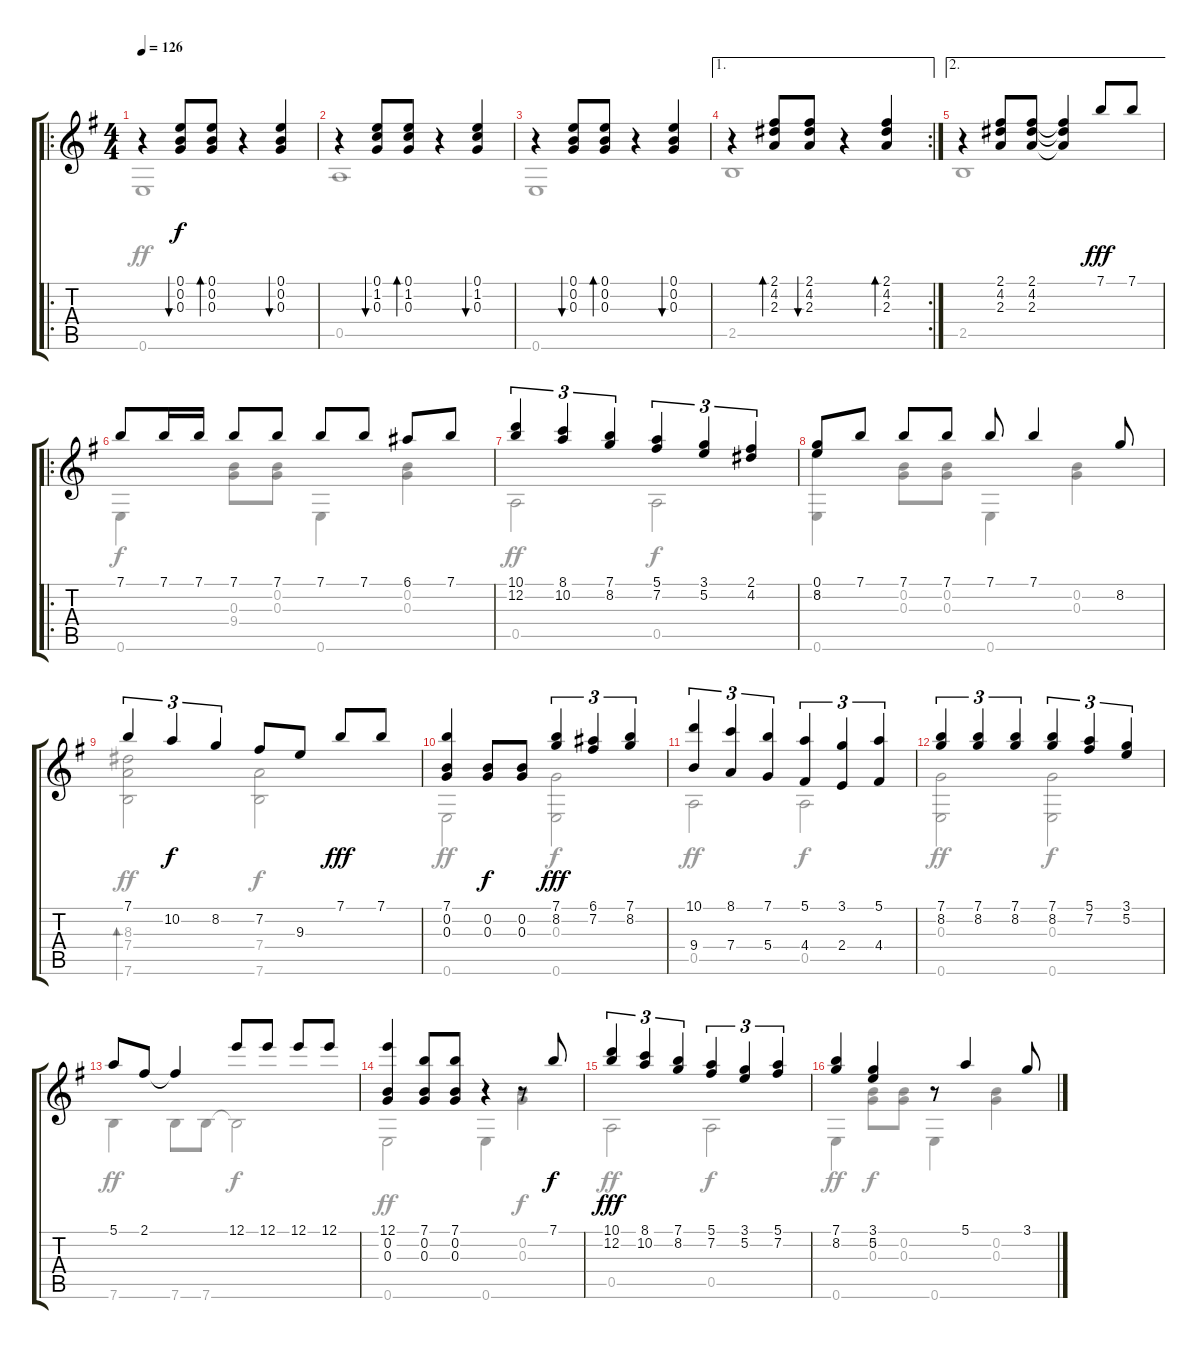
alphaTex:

\track "" {instrument acousticguitarnylon}
\staff {score tabs}
\tuning (E4 B3 G3 D3 A2 E2) {hide}
\voice
\ro
\ts (4 4)
\tempo 126
\clef g2
\ks g
r.4{dy f instrument acousticguitarnylon} (0.1 0.2 0.3).8{bu 30} (0.1 0.2 0.3).8{bd 30} r.4 (0.1 0.2 0.3).4{bu 30} |
r.4 (0.1 1.2 0.3).8{bu 30} (0.1 1.2 0.3).8{bd 30} r.4 (0.1 1.2 0.3).4{bu 30} |
r.4 (0.1 0.2 0.3).8{bu 30} (0.1 0.2 0.3).8{bd 30} r.4 (0.1 0.2 0.3).4{bu 30} |
\ae 1
\rc 2
r.4 (2.1 4.2 2.3).8{bd 30} (2.1 4.2 2.3).8{bu 30} r.4 (2.1 4.2 2.3).4{bd 30} |
\ae 2
r.4 (2.1 4.2 2.3).8 (2.1 4.2 2.3).8 (2.1{t} 4.2{t} 2.3{t}).4 7.1.8{dy fff} 7.1.8 |
\ro
7.1.8 7.1.16 7.1.16 7.1.8 7.1.8 7.1.8 7.1.8 6.1.8 7.1.8 |
(10.1 12.2).4{tu (3 2)} (8.1 10.2).4{tu (3 2)} (7.1 8.2).4{tu (3 2)} (5.1 7.2).4{tu (3 2)} (3.1 5.2).4{tu (3 2)} (2.1 4.2).4{tu (3 2)} |
(0.1 8.2).8 7.1.8 7.1.8 7.1.8 7.1.8 7.1.4 8.2.8 |
7.1.4{tu (3 2)} 10.2.4{tu (3 2) dy f} 8.2.4{tu (3 2)} 7.2.8 9.3.8 7.1.8{dy fff} 7.1.8 |
(7.1 0.2 0.3).4 (0.2 0.3).8{dy f} (0.2 0.3).8 (7.1 8.2).4{tu (3 2) dy fff} (6.1 7.2).4{tu (3 2)} (7.1 8.2).4{tu (3 2)} |
(10.1 9.4).4{tu (3 2)} (8.1 7.4).4{tu (3 2)} (7.1 5.4).4{tu (3 2)} (5.1 4.4).4{tu (3 2)} (3.1 2.4).4{tu (3 2)} (5.1 4.4).4{tu (3 2)} |
(7.1 8.2).4{tu (3 2)} (7.1 8.2).4{tu (3 2)} (7.1 8.2).4{tu (3 2)} (7.1 8.2).4{tu (3 2)} (5.1 7.2).4{tu (3 2)} (3.1 5.2).4{tu (3 2)} |
5.1.8 2.1.8 2.1{t}.4 12.1.8 12.1.8 12.1.8 12.1.8 |
(12.1 0.2 0.3).4 (7.1 0.2 0.3).8 (7.1 0.2 0.3).8 r.4 r.8 7.1.8{dy f} |
(10.1 12.2).4{tu (3 2) dy fff} (8.1 10.2).4{tu (3 2)} (7.1 8.2).4{tu (3 2)} (5.1 7.2).4{tu (3 2)} (3.1 5.2).4{tu (3 2)} (5.1 7.2).4{tu (3 2)} |
(7.1 8.2).4 (3.1 5.2).4 r.8 5.1.4 3.1.8
\voice
\clef g2
\ottava regular
\simile none
\ks g
0.6.1{dy ff} |
0.5.1 |
0.6.1 |
2.5.1 |
2.5.1 |
0.6.4{dy f} (0.3 9.4).8 (0.2 0.3).8 0.6.4 (0.2 0.3).4 |
0.5.2{dy ff} 0.5.2{dy f} |
(5.2 0.6).4 (0.2 0.3).8 (0.2 0.3).8 0.6.4 (0.2 0.3).4 |
(8.3 7.4 7.6).2{bd 240 dy ff} (7.4 7.6).2{dy f} |
0.6.2{dy ff} (0.3 0.6).2{dy f} |
0.5.2{dy ff} 0.5.2{dy f} |
(0.3 0.6).2{dy ff} (0.3 0.6).2{dy f} |
7.6.4{dy ff} 7.6.8 7.6.8 7.6{t}.2{dy f} |
0.6.2{dy ff} 0.6.4 (0.2 0.3).4{dy f} |
0.5.2{dy ff} 0.5.2{dy f} |
0.6.4{dy ff} (0.2 0.3).8{dy f} (0.2 0.3).8 0.6.4 (0.2 0.3).4
